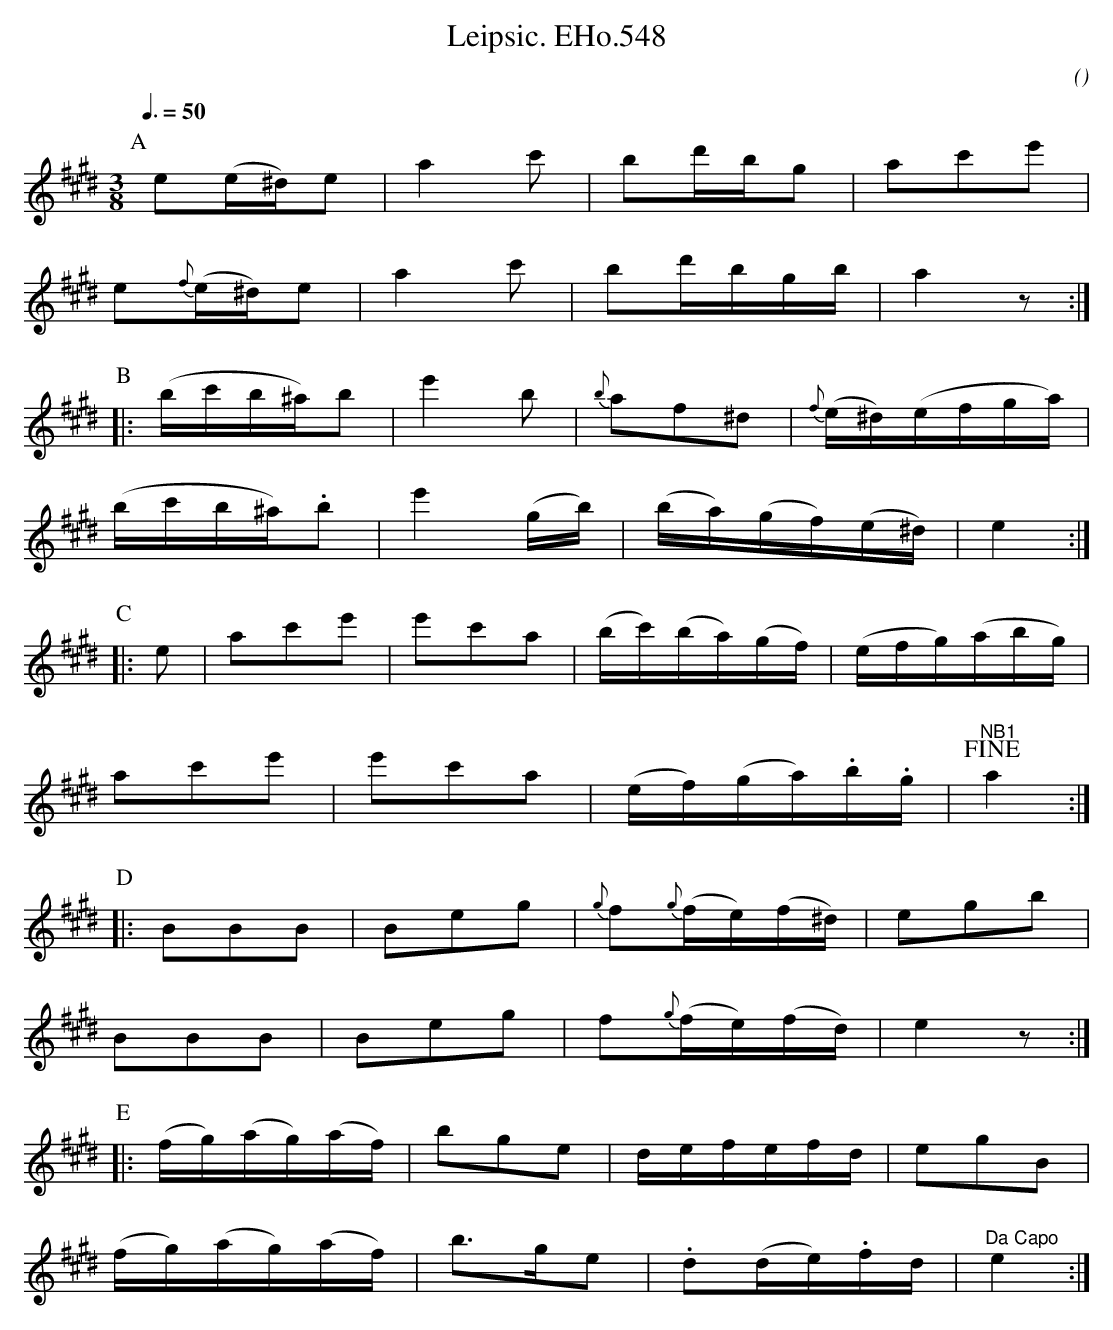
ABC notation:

X:1
T:Leipsic. EHo.548
M:3/8
L:1/8
Q:3/8=50
C:
O:
K:E
P:A
ye(e/^d/)e | a2c' | bd'/b/g | ac'e' |
e{f}(e/^d/)e | a2c' | bd'/b/g/b/ | a2z :|
P:B
|: (b/c'/b/^a/)b | e'2b | {b}af^d | {f}(e/^d/)(e/f/g/a/) |
(b/c'/b/^a/).b | e'2 (g/b/) | (b/a/)(g/f/)(e/^d/) | e2 :|
P:C
|: e | ac'e' | e'c'a | (b/c'/)(b/a/)(g/f/) | (e/f/g/)(a/b/g/) |
ac'e' | e'c'a | (e/f/)(g/a/).b/.g/ | "NB1"!fine!a2 :|
P:D
|: BBB | Beg | {g}f{g}(f/e/)(f/^d/) | egb |
BBB | Beg | f{g}(f/e/)(f/d/) | e2z :|
P:E
|: (f/g/)(a/g/)(a/f/) | bge | d/e/f/e/f/d/ | egB |
(f/g/)(a/g/)(a/f/) | b>ge | .d(d/e/).f/d/ | "^Da Capo"e2 :|
